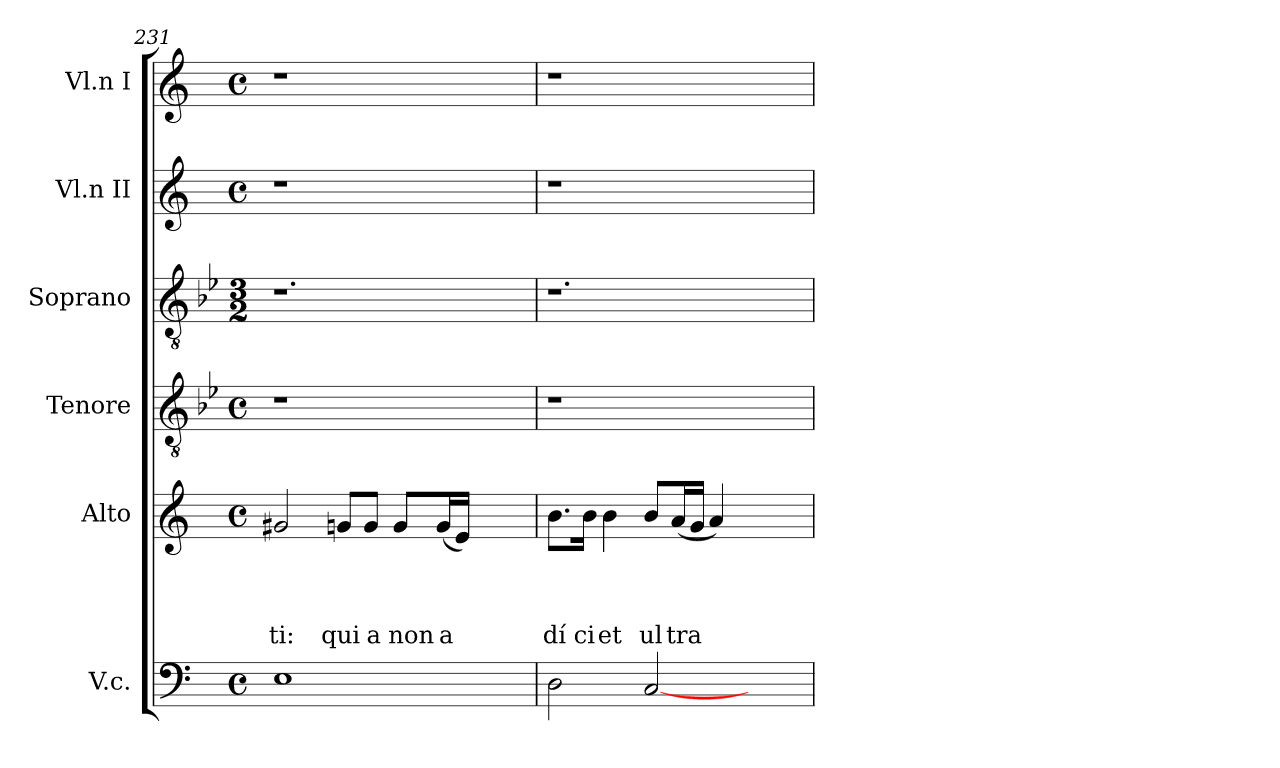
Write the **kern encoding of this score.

**kern	**kern	**text	**text	**text	**text	**kern	**kern	**kern	**kern
*part6	*part5	*part5	*part5	*part5	*part5	*part4	*part3	*part2	*part1
*staff6	*staff5	*staff5	*staff5	*staff5	*staff5	*staff4	*staff3	*staff2	*staff1
*I"V.c.	*I"Alto	*	*	*	*	*I"Tenore	*I"Soprano	*I"Vl.n II	*I"Vl.n I
*I'V.c.	*I'Alto	*	*	*	*	*I'Tenore	*I'Soprano	*I'Vl.n II	*I'Vl.n I
*clefF4	*clefG2	*	*	*	*	*clefGv2	*clefGv2	*clefG2	*clefG2
*k[]	*k[]	*	*	*	*	*k[b-e-]	*k[b-e-]	*k[]	*k[]
*C:	*C:	*	*	*	*	*B-:	*B-:	*C:	*C:
*M4/4	*M4/4	*	*	*	*	*M4/4	*M3/2	*M4/4	*M4/4
*met(c)	*met(c)	*	*	*	*	*met(c)	*	*met(c)	*met(c)
=231	=231	=231	=231	=231	=231	=231	=231	=231	=231
!	!	!	!	!	!LO:LY:b	!	!	!	!
1E	2g#X/	.	.	.	ti:	1r	1.r	1r	1r
!	!	!	!	!	!LO:LY:b	!	!	!	!
.	8gn/L	.	.	.	qui	.	.	.	.
!	!	!	!	!	!LO:LY:b	!	!	!	!
.	8g/J	.	.	.	a	.	.	.	.
!	!	!	!	!	!LO:LY:b	!	!	!	!
.	8g/L	.	.	.	non	.	.	.	.
!	!	!	!	!	!LO:LY:b	!	!	!	!
.	(<16g/L	.	.	.	a	.	.	.	.
.	16e/JJ)	.	.	.	.	.	.	.	.
2ryy	2ryy	.	.	.	.	2ryy	.	2ryy	2ryy
!!LO:LB:g=z
=232	=232	=232	=232	=232	=232	=232	=232	=232	=232
!	!	!	!	!	!LO:LY:b	!	!	!	!
2D\	8.b\L	.	.	.	dí	1r	1.r	1r	1r
!	!	!	!	!	!LO:LY:b	!	!	!	!
.	16b\Jk	.	.	.	ci	.	.	.	.
!	!	!	!	!	!LO:LY:b	!	!	!	!
.	4b\	.	.	.	et	.	.	.	.
!	!	!	!	!	!LO:LY:b	!	!	!	!
[<2C/	8b/L	.	.	.	ul	.	.	.	.
!	!	!	!	!	!LO:LY:b	!	!	!	!
.	(<16a/L	.	.	.	tra	.	.	.	.
.	16g/JJ	.	.	.	.	.	.	.	.
.	4a/)	.	.	.	.	.	.	.	.
2ryy	2ryy	.	.	.	.	2ryy	.	2ryy	2ryy
=	=	=	=	=	=	=	=	=	=
*-	*-	*-	*-	*-	*-	*-	*-	*-	*-
